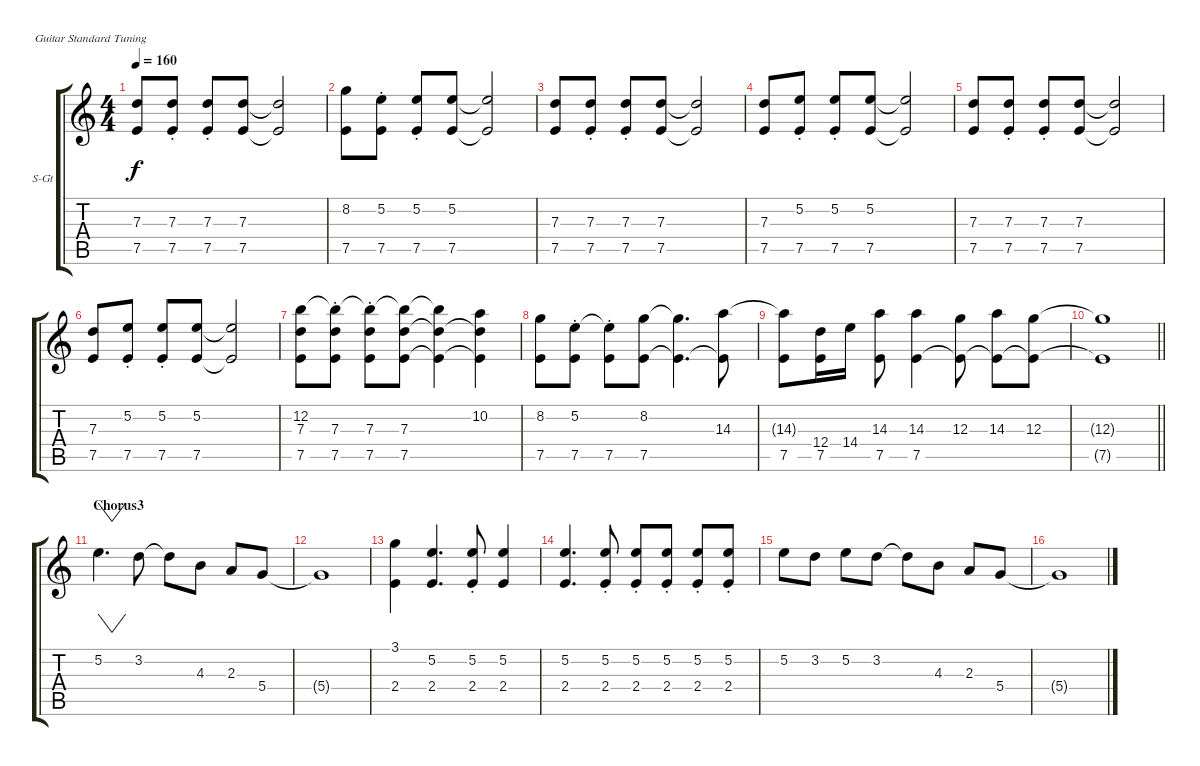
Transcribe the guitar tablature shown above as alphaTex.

\bracketExtendMode groupsimilarinstruments
\firstSystemTrackNameOrientation horizontal
\otherSystemsTrackNameOrientation horizontal
\track ("Neil Fallon(Keyboard)" "S-Gt") {instrument rockorgan}
\staff {score tabs}
\tuning (E4 B3 G3 D3 A2 E2)
\displaytranspose 12
\ts (4 4)
\tempo 160
\clef g2
\ks c
(7.3 7.5).8{dy f} (7.3{st} 7.5{st}).8 (7.3{st} 7.5{st}).8 (7.3 7.5).8 (7.3{t} 7.5{t}).2 |
(8.2 7.5).8 (5.2{st} 7.5{st}).8 (5.2{st} 7.5{st}).8 (5.2 7.5).8 (5.2{t} 7.5{t}).2 |
(7.3 7.5).8 (7.3{st} 7.5{st}).8 (7.3{st} 7.5{st}).8 (7.3 7.5).8 (7.3{t} 7.5{t}).2 |
(7.3 7.5).8 (5.2{st} 7.5{st}).8 (5.2{st} 7.5{st}).8 (5.2 7.5).8 (5.2{t} 7.5{t}).2 |
(7.3 7.5).8 (7.3{st} 7.5{st}).8 (7.3{st} 7.5{st}).8 (7.3 7.5).8 (7.3{t} 7.5{t}).2 |
(7.3 7.5).8 (5.2{st} 7.5{st}).8 (5.2{st} 7.5{st}).8 (5.2 7.5).8 (5.2{t} 7.5{t}).2 |
(12.2 7.3 7.5).8 (7.3{st} 7.5{st} 12.2{t}).8 (7.3{st} 7.5{st} 12.2{t}).8 (7.3 7.5 12.2{t}).8 (12.2{t} 7.3{t} 7.5{t}).4 (10.2 7.3{t} 7.5{t}).4 |
(8.2 7.5).8 (5.2 7.5{st}).8 (5.2{t} 7.5{st}).8 (8.2 7.5).8 (8.2{t} 7.5{t}).4{d} (14.3 7.5{t}).8 |
(14.3{t} 7.5).8 (12.4 7.5).16 14.4.16 (14.3 7.5).8 (14.3 7.5).4 (12.3 7.5{t}).8 (14.3 7.5{t}).8 (12.3 7.5{t}).8 |
\barLineRight lightlight
(12.3{t} 7.5{t}).1 |
\section ("" "Chorus3")
5.2.4{vw d} 3.2.8 3.2{t}.8 4.3.8 2.3.8 5.4.8 |
5.4{t}.1 |
(3.1 2.4).4 (5.2 2.4).4{d} (5.2{st} 2.4{st}).8 (5.2 2.4).4 |
(5.2 2.4).4{d} (5.2{st} 2.4{st}).8 (5.2{st} 2.4{st}).8 (5.2{st} 2.4{st}).8 (5.2{st} 2.4{st}).8 (5.2{st} 2.4{st}).8 |
5.2.8 3.2.8 5.2.8 3.2.8 3.2{t}.8 4.3.8 2.3.8 5.4.8 |
5.4{t}.1
